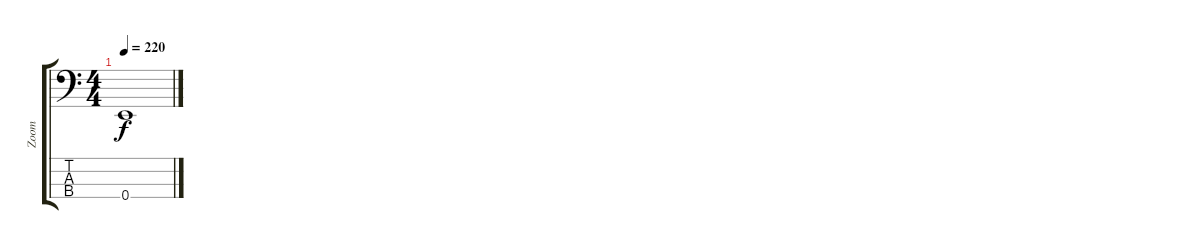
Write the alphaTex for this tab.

\track ("Zoom" "Zoom") {instrument electricbassfinger}
\staff {score tabs}
\tuning (G2 D2 A1 E1) {hide}
\ts (4 4)
\tempo 220
\clef f4
\ks c
0.4.1{dy f}
